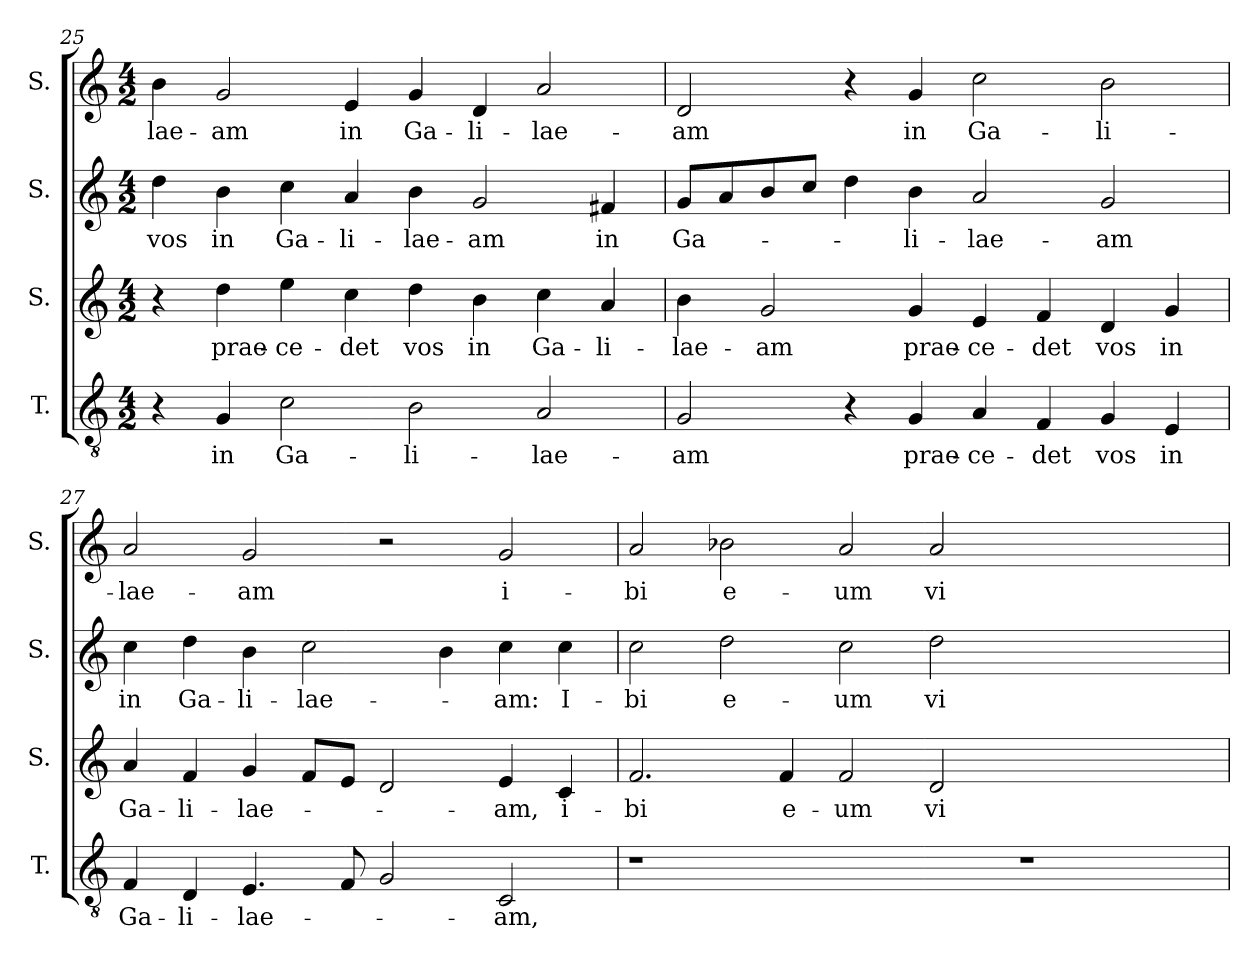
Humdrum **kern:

**kern	**text	**kern	**text	**kern	**text	**kern	**text
*part4	*part4	*part3	*part3	*part2	*part2	*part1	*part1
*staff4	*staff4	*staff3	*staff3	*staff2	*staff2	*staff1	*staff1
*I"T.	*	*I"S.	*	*I"S.	*	*I"S.	*
*I'T.	*	*I'S.	*	*I'S.	*	*I'S.	*
*clefGv2	*	*clefG2	*	*clefG2	*	*clefG2	*
*k[]	*	*k[]	*	*k[]	*	*k[]	*
*C:	*	*C:	*	*C:	*	*C:	*
*M4/2	*	*M4/2	*	*M4/2	*	*M4/2	*
=25	=25	=25	=25	=25	=25	=25	=25
!	!	!	!	!	!LO:LY:b:color=#000000	!	!
!	!	!	!	!	!	!	!LO:LY:b:color=#000000
4r	.	4r	.	4ddi\	vos	4bi\	-lae-
!	!LO:LY:b:color=#000000	!	!	!	!	!	!
!	!	!	!LO:LY:b:color=#000000	!	!	!	!
!	!	!	!	!	!LO:LY:b:color=#000000	!	!
!	!	!	!	!	!	!	!LO:LY:b:color=#000000
4Gi/	in	4ddi\	prae-	4bi\	in	2gi/	-am
!	!LO:LY:b:color=#000000	!	!	!	!	!	!
!	!	!	!LO:LY:b:color=#000000	!	!	!	!
!	!	!	!	!	!LO:LY:b:color=#000000	!	!
2ci\	Ga-	4eei\	-ce-	4cci\	Ga-	.	.
!	!	!	!LO:LY:b:color=#000000	!	!	!	!
!	!	!	!	!	!LO:LY:b:color=#000000	!	!
!	!	!	!	!	!	!	!LO:LY:b:color=#000000
.	.	4cci\	-det	4ai/	-li-	4ei/	in
!	!LO:LY:b:color=#000000	!	!	!	!	!	!
!	!	!	!LO:LY:b:color=#000000	!	!	!	!
!	!	!	!	!	!LO:LY:b:color=#000000	!	!
!	!	!	!	!	!	!	!LO:LY:b:color=#000000
2Bi\	-li-	4ddi\	vos	4bi\	-lae-	4gi/	Ga-
!	!	!	!LO:LY:b:color=#000000	!	!	!	!
!	!	!	!	!	!LO:LY:b:color=#000000	!	!
!	!	!	!	!	!	!	!LO:LY:b:color=#000000
.	.	4bi\	in	2gi/	-am	4di/	-li-
!	!LO:LY:b:color=#000000	!	!	!	!	!	!
!	!	!	!LO:LY:b:color=#000000	!	!	!	!
!	!	!	!	!	!	!	!LO:LY:b:color=#000000
2Ai/	-lae-	4cci\	Ga-	.	.	2ai/	-lae-
!	!	!	!LO:LY:b:color=#000000	!	!	!	!
!	!	!	!	!	!LO:LY:b:color=#000000	!	!
.	.	4ai/	-li-	4f#Xi/	in	.	.
=26	=26	=26	=26	=26	=26	=26	=26
!	!LO:LY:b:color=#000000	!	!	!	!	!	!
!	!	!	!LO:LY:b:color=#000000	!	!	!	!
!	!	!	!	!	!LO:LY:b:color=#000000	!	!
!	!	!	!	!	!	!	!LO:LY:b:color=#000000
2Gi/	-am	4bi\	-lae-	8gi/L	Ga-	2di/	-am
.	.	.	.	8ai/	.	.	.
!	!	!	!LO:LY:b:color=#000000	!	!	!	!
.	.	2gi/	-am	8bi/	.	.	.
.	.	.	.	8cci/J	.	.	.
4r	.	.	.	4ddi\	.	4r	.
!	!LO:LY:b:color=#000000	!	!	!	!	!	!
!	!	!	!LO:LY:b:color=#000000	!	!	!	!
!	!	!	!	!	!LO:LY:b:color=#000000	!	!
!	!	!	!	!	!	!	!LO:LY:b:color=#000000
4Gi/	prae-	4gi/	prae-	4bi\	-li-	4gi/	in
!	!LO:LY:b:color=#000000	!	!	!	!	!	!
!	!	!	!LO:LY:b:color=#000000	!	!	!	!
!	!	!	!	!	!LO:LY:b:color=#000000	!	!
!	!	!	!	!	!	!	!LO:LY:b:color=#000000
4Ai/	-ce-	4ei/	-ce-	2ai/	-lae-	2cci\	Ga-
!	!LO:LY:b:color=#000000	!	!	!	!	!	!
!	!	!	!LO:LY:b:color=#000000	!	!	!	!
4Fi/	-det	4fi/	-det	.	.	.	.
!	!LO:LY:b:color=#000000	!	!	!	!	!	!
!	!	!	!LO:LY:b:color=#000000	!	!	!	!
!	!	!	!	!	!LO:LY:b:color=#000000	!	!
!	!	!	!	!	!	!	!LO:LY:b:color=#000000
4Gi/	vos	4di/	vos	2gi/	-am	2bi\	-li-
!	!LO:LY:b:color=#000000	!	!	!	!	!	!
!	!	!	!LO:LY:b:color=#000000	!	!	!	!
4Ei/	in	4gi/	in	.	.	.	.
!!LO:LB:g=z
=27	=27	=27	=27	=27	=27	=27	=27
!	!LO:LY:b:color=#000000	!	!	!	!	!	!
!	!	!	!LO:LY:b:color=#000000	!	!	!	!
!	!	!	!	!	!LO:LY:b:color=#000000	!	!
!	!	!	!	!	!	!	!LO:LY:b:color=#000000
4Fi/	Ga-	4ai/	Ga-	4cci\	in	2ai/	-lae-
!	!LO:LY:b:color=#000000	!	!	!	!	!	!
!	!	!	!LO:LY:b:color=#000000	!	!	!	!
!	!	!	!	!	!LO:LY:b:color=#000000	!	!
4Di/	-li-	4fi/	-li-	4ddi\	Ga-	.	.
!	!LO:LY:b:color=#000000	!	!	!	!	!	!
!	!	!	!LO:LY:b:color=#000000	!	!	!	!
!	!	!	!	!	!LO:LY:b:color=#000000	!	!
!	!	!	!	!	!	!	!LO:LY:b:color=#000000
4.Ei/	-lae-	4gi/	-lae-	4bi\	-li-	2gi/	-am
!	!	!	!	!	!LO:LY:b:color=#000000	!	!
.	.	8fi/L	.	2cci\	-lae-	.	.
8Fi/	.	8ei/J	.	.	.	.	.
2Gi/	.	2di/	.	.	.	2r	.
.	.	.	.	4bi\	.	.	.
!	!LO:LY:b:color=#000000	!	!	!	!	!	!
!	!	!	!LO:LY:b:color=#000000	!	!	!	!
!	!	!	!	!	!LO:LY:b:color=#000000	!	!
!	!	!	!	!	!	!	!LO:LY:b:color=#000000
2Ci/	-am,	4ei/	-am,	4cci\	-am:	2gi/	i-
!	!	!	!LO:LY:b:color=#000000	!	!	!	!
!	!	!	!	!	!LO:LY:b:color=#000000	!	!
.	.	4ci/	i-	4cci\	I-	.	.
=28	=28	=28	=28	=28	=28	=28	=28
!LO:N:vis=1	!	!	!	!	!	!	!
!	!	!	!LO:LY:b:color=#000000	!	!	!	!
!	!	!	!	!	!LO:LY:b:color=#000000	!	!
!	!	!	!	!	!	!	!LO:LY:b:color=#000000
0r	.	2.fi/	-bi	2cci\	-bi	2ai/	-bi
!	!	!	!	!	!LO:LY:b:color=#000000	!	!
!	!	!	!	!	!	!	!LO:LY:b:color=#000000
.	.	.	.	2ddi\	e-	2b-Xi\	e-
!	!	!	!LO:LY:b:color=#000000	!	!	!	!
.	.	4fi/	e-	.	.	.	.
!	!	!	!LO:LY:b:color=#000000	!	!	!	!
!	!	!	!	!	!LO:LY:b:color=#000000	!	!
!	!	!	!	!	!	!	!LO:LY:b:color=#000000
.	.	2fi/	-um	2cci\	-um	2ai/	-um
!	!	!	!LO:LY:b:color=#000000	!	!	!	!
!	!	!	!	!	!LO:LY:b:color=#000000	!	!
!	!	!	!	!	!	!	!LO:LY:b:color=#000000
.	.	2di/	vi-	2ddi\	vi-	2ai/	vi-
!LO:N:vis=1	!	!	!	!	!	!	!
0r	.	0ryy	.	0ryy	.	0ryy	.
=	=	=	=	=	=	=	=
*-	*-	*-	*-	*-	*-	*-	*-
